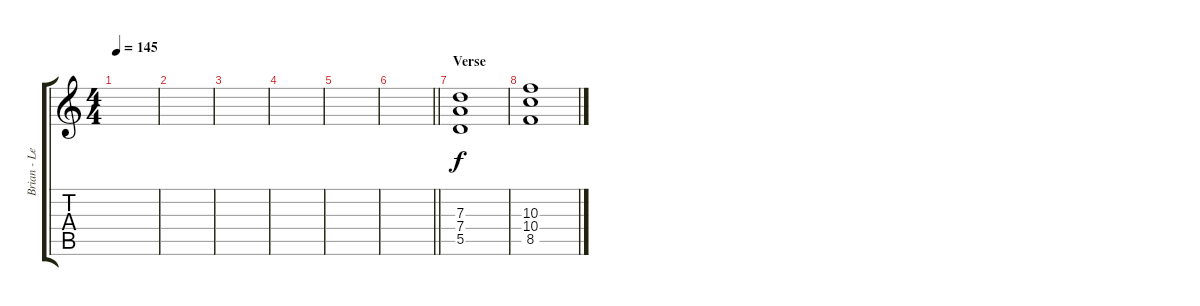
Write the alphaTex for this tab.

\track ("Brian - Lead Guitar" "Brian - Le") {instrument electricguitarjazz}
\staff {score tabs}
\tuning (E4 B3 G3 D3 A2 E2) {hide}
\ts (4 4)
\tempo 145
\clef g2
\ks c
|
|
|
|
|
\barLineRight lightlight
|
\section ("" "Verse")
(7.3 7.4 5.5).1{volume 10} |
(10.3 10.4 8.5).1
